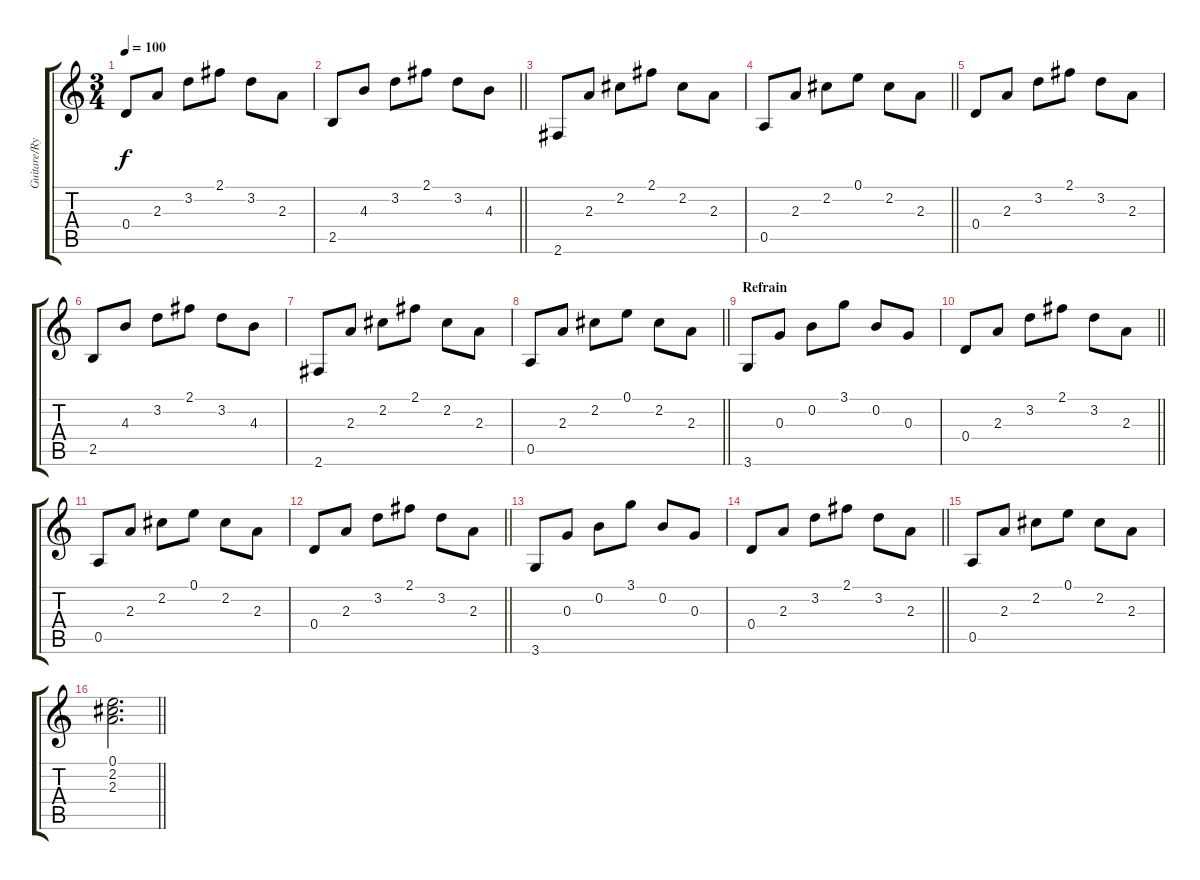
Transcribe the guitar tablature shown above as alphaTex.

\track ("Guitare/Rythme" "Guitare/Ry") {instrument acousticguitarsteel}
\staff {score tabs}
\tuning (E4 B3 G3 D3 A2 E2) {hide}
\ts (3 4)
\section ("" "")
\tempo 100
\clef g2
\ks c
0.4.8{dy f} 2.3.8 3.2.8 2.1.8 3.2.8 2.3.8 |
\barLineRight lightlight
2.5.8 4.3.8 3.2.8 2.1.8 3.2.8 4.3.8 |
2.6.8 2.3.8 2.2.8 2.1.8 2.2.8 2.3.8 |
\barLineRight lightlight
0.5.8 2.3.8 2.2.8 0.1.8 2.2.8 2.3.8 |
0.4.8 2.3.8 3.2.8 2.1.8 3.2.8 2.3.8 |
2.5.8 4.3.8 3.2.8 2.1.8 3.2.8 4.3.8 |
2.6.8 2.3.8 2.2.8 2.1.8 2.2.8 2.3.8 |
\barLineRight lightlight
0.5.8 2.3.8 2.2.8 0.1.8 2.2.8 2.3.8 |
\section ("" "Refrain")
3.6.8 0.3.8 0.2.8 3.1.8 0.2.8 0.3.8 |
\barLineRight lightlight
0.4.8 2.3.8 3.2.8 2.1.8 3.2.8 2.3.8 |
0.5.8 2.3.8 2.2.8 0.1.8 2.2.8 2.3.8 |
\barLineRight lightlight
0.4.8 2.3.8 3.2.8 2.1.8 3.2.8 2.3.8 |
3.6.8 0.3.8 0.2.8 3.1.8 0.2.8 0.3.8 |
\barLineRight lightlight
0.4.8 2.3.8 3.2.8 2.1.8 3.2.8 2.3.8 |
0.5.8 2.3.8 2.2.8 0.1.8 2.2.8 2.3.8 |
\barLineRight lightlight
(0.1 2.2 2.3).2{d}
